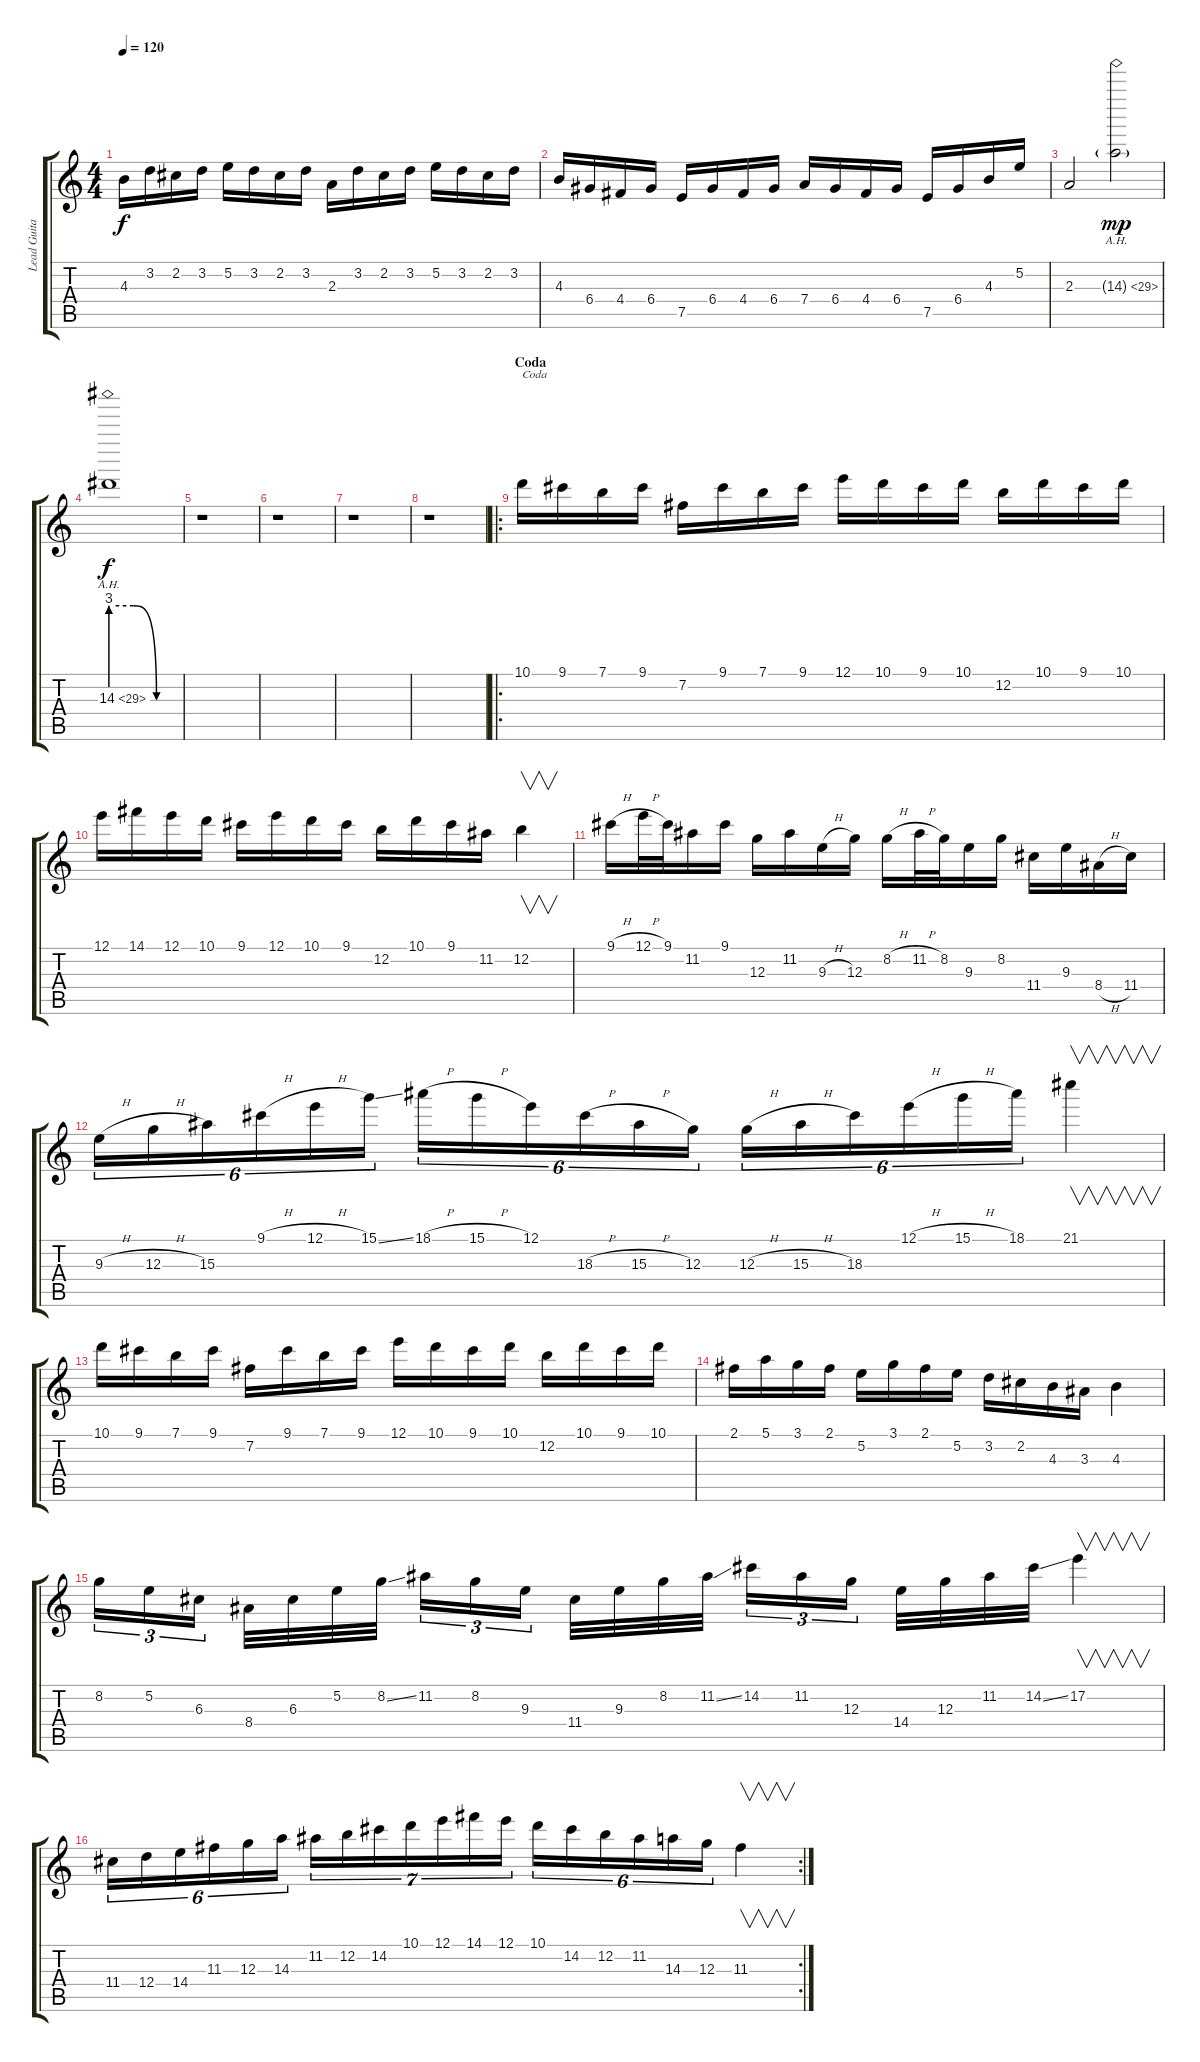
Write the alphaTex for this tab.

\track ("Lead Guitar" "Lead Guita") {instrument overdrivenguitar}
\staff {score tabs}
\tuning (E4 B3 G3 D3 A2 E2) {hide}
\ts (4 4)
\tempo 120
\clef g2
\ks c
4.3.16{dy f} 3.2.16 2.2.16 3.2.16 5.2.16 3.2.16 2.2.16 3.2.16 2.3.16 3.2.16 2.2.16 3.2.16 5.2.16 3.2.16 2.2.16 3.2.16 |
4.3.16 6.4.16 4.4.16 6.4.16 7.5.16 6.4.16 4.4.16 6.4.16 7.4.16 6.4.16 4.4.16 6.4.16 7.5.16 6.4.16 4.3.16 5.2.16 |
2.3.2 14.3{ah 15 g}.2{dy mp} |
14.3{be (custom 0 12 20 12 40 0 60 0) ah 15}.1{dy f} |
r.1 |
r.1 |
r.1 |
r.1 |
\ro
\section ("" "Coda")
10.1.16{txt "Coda"} 9.1.16 7.1.16 9.1.16 7.2.16 9.1.16 7.1.16 9.1.16 12.1.16 10.1.16 9.1.16 10.1.16 12.2.16 10.1.16 9.1.16 10.1.16 |
12.1.16 14.1.16 12.1.16 10.1.16 9.1.16 12.1.16 10.1.16 9.1.16 12.2.16 10.1.16 9.1.16 11.2.16 12.2.4{v} |
9.1{h}.16 12.1{h}.32 9.1.32 11.2.16 9.1.16 12.3.16 11.2.16 9.3{h}.16 12.3.16 8.2{h}.16 11.2{h}.32 8.2.32 9.3.16 8.2.16 11.4.16 9.3.16 8.4{h}.16 11.4.16 |
9.3{h}.16{tu (6 4)} 12.3{h}.16{tu (6 4)} 15.3.16{tu (6 4)} 9.1{h}.16{tu (6 4)} 12.1{h}.16{tu (6 4)} 15.1{ss}.16{tu (6 4)} 18.1{h}.16{tu (6 4)} 15.1{h}.16{tu (6 4)} 12.1.16{tu (6 4)} 18.3{h}.16{tu (6 4)} 15.3{h}.16{tu (6 4)} 12.3.16{tu (6 4)} 12.3{h}.16{tu (6 4)} 15.3{h}.16{tu (6 4)} 18.3.16{tu (6 4)} 12.1{h}.16{tu (6 4)} 15.1{h}.16{tu (6 4)} 18.1.16{tu (6 4)} 21.1.4{v} |
10.1.16 9.1.16 7.1.16 9.1.16 7.2.16 9.1.16 7.1.16 9.1.16 12.1.16 10.1.16 9.1.16 10.1.16 12.2.16 10.1.16 9.1.16 10.1.16 |
2.1.16 5.1.16 3.1.16 2.1.16 5.2.16 3.1.16 2.1.16 5.2.16 3.2.16 2.2.16 4.3.16 3.3.16 4.3.4 |
8.2.16{tu (3 2)} 5.2.16{tu (3 2)} 6.3.16{tu (3 2)} 8.4.32 6.3.32 5.2.32 8.2{ss}.32 11.2.16{tu (3 2)} 8.2.16{tu (3 2)} 9.3.16{tu (3 2)} 11.4.32 9.3.32 8.2.32 11.2{ss}.32 14.2.16{tu (3 2)} 11.2.16{tu (3 2)} 12.3.16{tu (3 2)} 14.4.32 12.3.32 11.2.32 14.2{ss}.32 17.2.4{v} |
\rc 2
11.4.16{tu (6 4)} 12.4.16{tu (6 4)} 14.4.16{tu (6 4)} 11.3.16{tu (6 4)} 12.3.16{tu (6 4)} 14.3.16{tu (6 4)} 11.2.16{tu (7 4)} 12.2.16{tu (7 4)} 14.2.16{tu (7 4)} 10.1.16{tu (7 4)} 12.1.16{tu (7 4)} 14.1.16{tu (7 4)} 12.1.16{tu (7 4)} 10.1.16{tu (6 4)} 14.2.16{tu (6 4)} 12.2.16{tu (6 4)} 11.2.16{tu (6 4)} 14.3.16{tu (6 4)} 12.3.16{tu (6 4)} 11.3.4{v}
